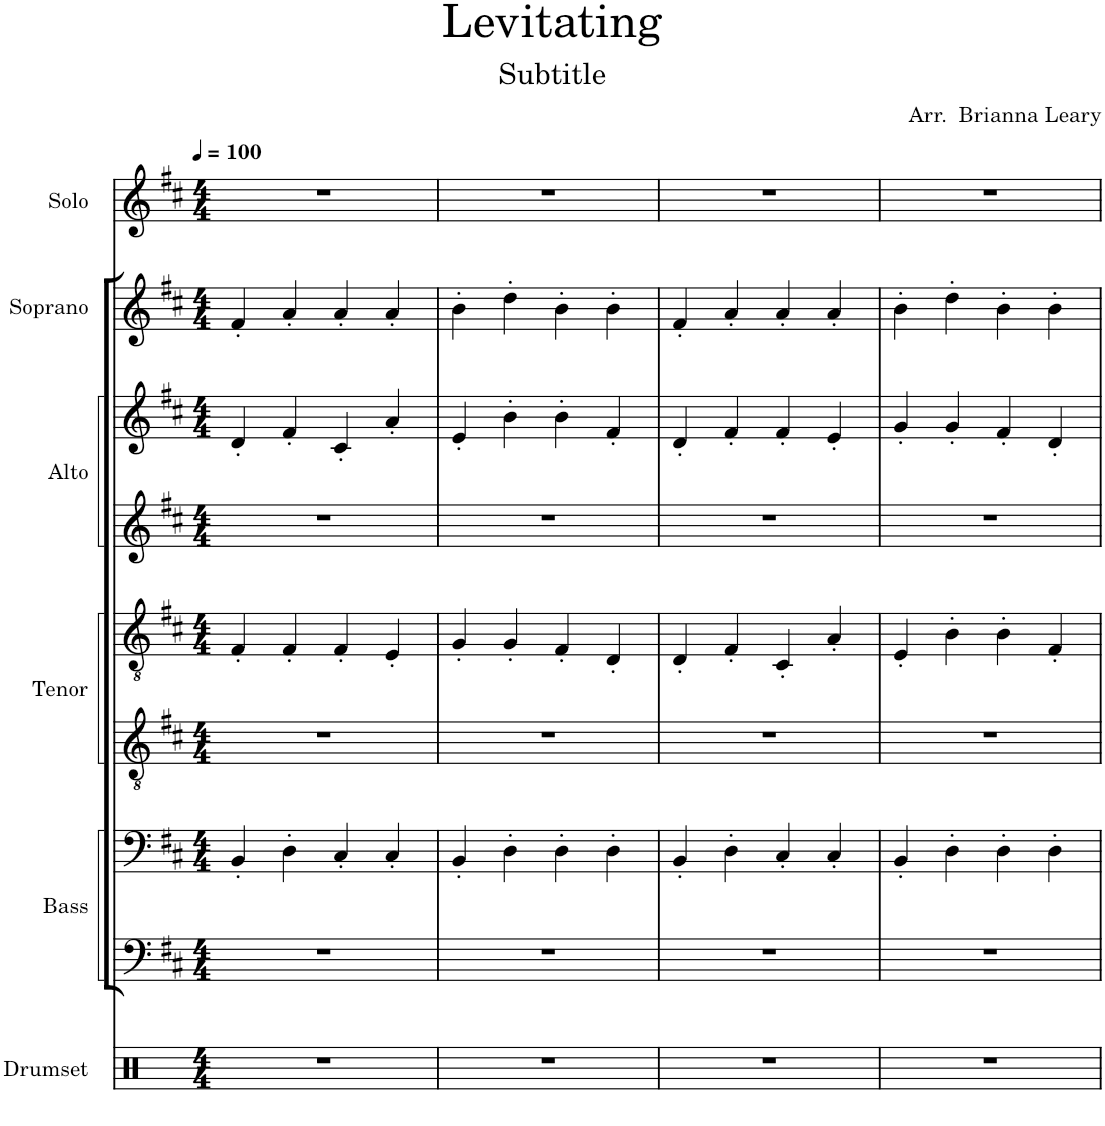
**kern	**kern	**kern	**kern	**kern	**kern	**kern	**kern	**kern
*part6	*part5	*part5	*part4	*part4	*part3	*part3	*part2	*part1
*staff9	*staff8	*staff7	*staff6	*staff5	*staff4	*staff3	*staff2	*staff1
*I"Drumset	*I"Bass	*	*I"Tenor	*	*I"Alto	*	*I"Soprano	*I"Solo
*I'D. Set	*I'B.	*	*I'T.	*	*I'A.	*	*I'S.	*I'Solo
*clefX	*clefF4	*clefF4	*clefGv2	*clefGv2	*clefG2	*clefG2	*clefG2	*clefG2
*k[]	*k[f#c#]	*k[f#c#]	*k[f#c#]	*k[f#c#]	*k[f#c#]	*k[f#c#]	*k[f#c#]	*k[f#c#]
*M4/4	*M4/4	*M4/4	*M4/4	*M4/4	*M4/4	*M4/4	*M4/4	*M4/4
*MM100	*MM100	*MM100	*MM100	*MM100	*MM100	*MM100	*MM100	*MM100
=1	=1	=1	=1	=1	=1	=1	=1	=1
1r	1r	4BB'/	1r	4F#'/	1r	4d'/	4f#'/	1r
.	.	4D'\	.	4F#'/	.	4f#'/	4a'/	.
.	.	4C#'/	.	4F#'/	.	4c#'/	4a'/	.
.	.	4C#'/	.	4E'/	.	4a'/	4a'/	.
=2	=2	=2	=2	=2	=2	=2	=2	=2
1r	1r	4BB'/	1r	4G'/	1r	4e'/	4b'\	1r
.	.	4D'\	.	4G'/	.	4b'\	4dd'\	.
.	.	4D'\	.	4F#'/	.	4b'\	4b'\	.
.	.	4D'\	.	4D'/	.	4f#'/	4b'\	.
=3	=3	=3	=3	=3	=3	=3	=3	=3
1r	1r	4BB'/	1r	4D'/	1r	4d'/	4f#'/	1r
.	.	4D'\	.	4F#'/	.	4f#'/	4a'/	.
.	.	4C#'/	.	4C#'/	.	4f#'/	4a'/	.
.	.	4C#'/	.	4A'/	.	4e'/	4a'/	.
=4	=4	=4	=4	=4	=4	=4	=4	=4
1r	1r	4BB'/	1r	4E'/	1r	4g'/	4b'\	1r
.	.	4D'\	.	4B'\	.	4g'/	4dd'\	.
.	.	4D'\	.	4B'\	.	4f#'/	4b'\	.
.	.	4D'\	.	4F#'/	.	4d'/	4b'\	.
=	=	=	=	=	=	=	=	=
*-	*-	*-	*-	*-	*-	*-	*-	*-
